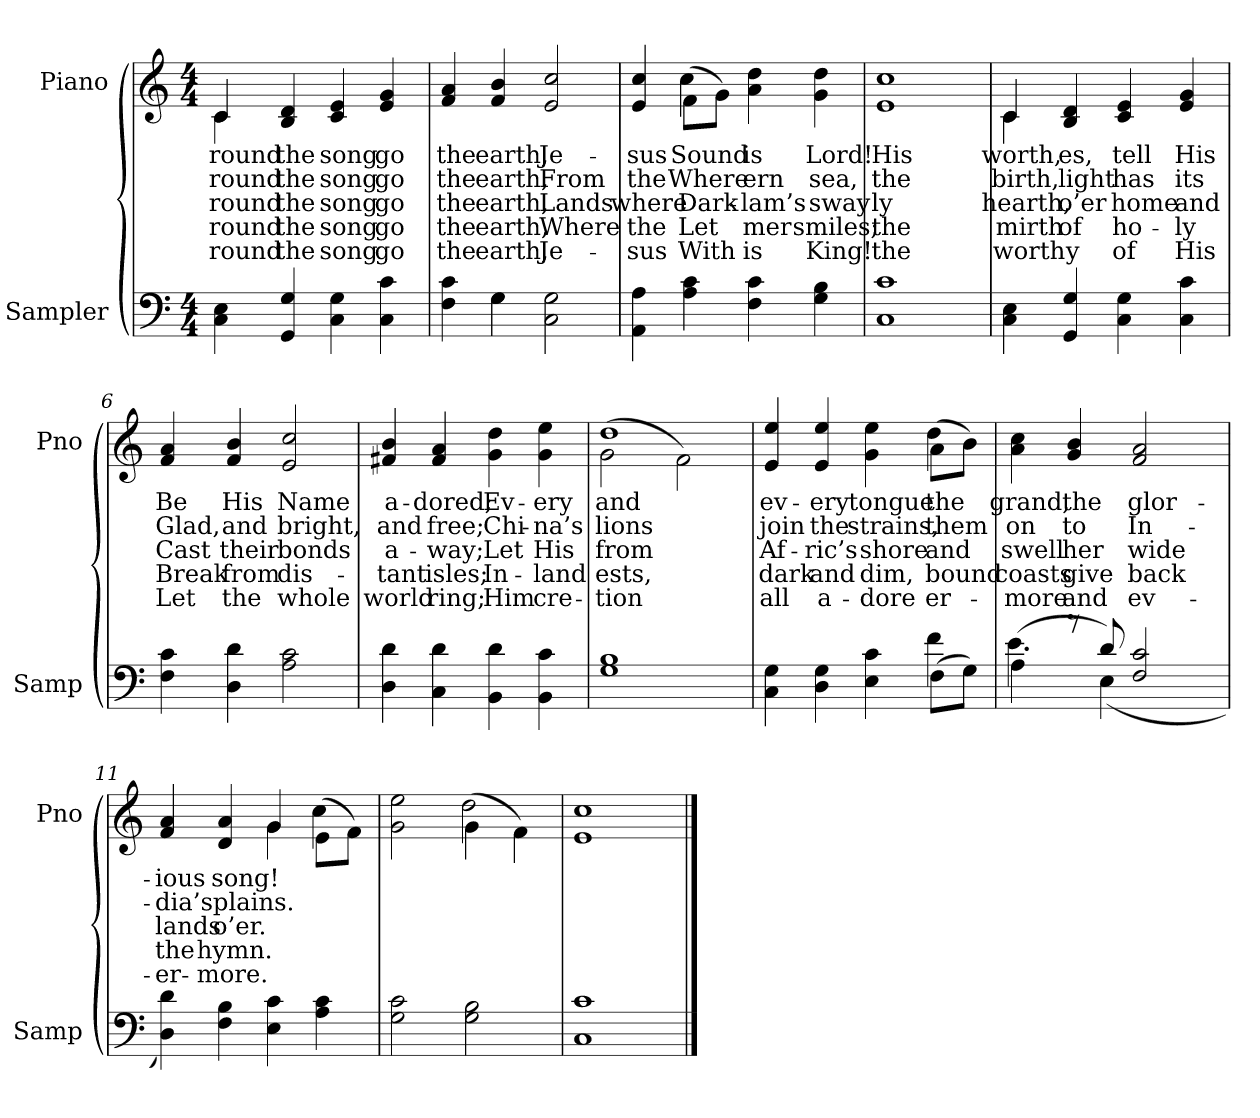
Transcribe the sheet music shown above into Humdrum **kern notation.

**kern	**kern	**text	**text	**text	**text	**text
*part2	*part1	*part1	*part1	*part1	*part1	*part1
*staff2	*staff1	*staff1	*staff1	*staff1	*staff1	*staff1
*I"Sampler	*I"Piano	*	*	*	*	*
*I'Samp	*I'Pno	*	*	*	*	*
*clefF4	*clefG2	*	*	*	*	*
*M4/4	*M4/4	*	*	*	*	*
=1	=1	=1	=1	=1	=1	=1
*	*^	*	*	*	*	*
4C 4E	4c/	4c	round	round	round	round	round
4GG 4G	4B 4d	2.ryy	the	the	the	the	the
4C 4G	4c 4e	.	song	song	song	song	song
4C 4c	4e 4g	.	go	go	go	go	go
*	*v	*v	*	*	*	*	*
=2	=2	=2	=2	=2	=2	=2
*^	*	*	*	*	*	*
4F 4c	4ryy	4f 4a	the	the	the	the	the
4G\	4G	4f 4b	earth,	earth,	earth,	earth,	earth,
2C 2G	2ryy	2e 2cc	Je-	From	Lands	Where	Je-
*v	*v	*	*	*	*	*	*
=3	=3	=3	=3	=3	=3	=3
*	*^	*	*	*	*	*
4AA 4A	4e 4cc	4ryy	-sus	the	where	the	-sus
4A 4c	(8f\L	4cc	Sound	Where	Dark-	Let	With
.	8g\J)	.	.	.	.	.	.
4F 4c	4a 4dd	2ryy	is	-ern	-lam’s	-mer	is
4G 4B	4g 4dd	.	Lord!	sea,	sway	smiles;	King!
*	*v	*v	*	*	*	*	*
=4	=4	=4	=4	=4	=4	=4
1C 1c	1e 1cc	His	the	-ly	the	the
=5	=5	=5	=5	=5	=5	=5
*	*^	*	*	*	*	*
4C 4E	4c/	4c	worth,	birth,	hearth,	mirth	worth
4GG 4G	4B 4d	2.ryy	-es,	-light	o’er	of	-y
4C 4G	4c 4e	.	tell	has	home	ho-	of
4C 4c	4e 4g	.	His	its	and	-ly	His
*	*v	*v	*	*	*	*	*
=6	=6	=6	=6	=6	=6	=6
4F 4c	4f 4a	Be	Glad,	Cast	Break	Let
4D 4d	4f 4b	His	and	their	from	the
2A 2c	2e 2cc	Name	bright,	bonds	dis-	whole
=7	=7	=7	=7	=7	=7	=7
4D 4d	4f#X 4b	a-	and	a-	-tant	world
4C 4d	4f# 4a	-dored;	free;	-way;	isles;	ring;
4BB 4d	4g 4dd	Ev-	Chi-	Let	In-	Him
4BB 4c	4g 4ee	-ery	-na’s	His	-land	cre-
=8	=8	=8	=8	=8	=8	=8
*	*^	*	*	*	*	*
1G 1B	(2g\	1dd	and	-lions	from	-ests,	-tion
.	2f\)	.	.	.	.	.	.
=9	=9	=9	=9	=9	=9	=9	=9
*^	*	*	*	*	*	*	*
4C 4G	2.ryy	4e 4ee	2.ryy	ev-	join	Af-	dark	all
4D 4G	.	4e/ 4ee/	.	-ery	the	-ric’s	and	a-
4E 4c	.	4g 4ee	.	tongue	strains,	shore	dim,	-dore
(8F\L	4f	(8a\L	4dd	the	them	and	bound	-er-
8G\J)	.	8b\J)	.	.	.	.	.	.
*	*	*v	*v	*	*	*	*	*
=10	=10	=10	=10	=10	=10	=10	=10
(4A\	4.e	4a 4cc	grand,	on	swell	coasts	-more
8r	.	4g 4b	the	to	her	give	and
8d/)	(4E	.	.	.	.	.	.
2F 2c	.	2f 2a	glor-	In-	wide	back	ev-
.	4.ryy	.	.	.	.	.	.
*v	*v	*	*	*	*	*	*
=11	=11	=11	=11	=11	=11	=11
*	*^	*	*	*	*	*
4D 4d)	4f 4a	2ryy	-ious	-dia’s	lands	the	-er-
4F 4B	4d 4a	.	song!	plains.	o’er.	hymn.	-more.
4E 4c	4g/	4g	.	.	.	.	.
4A 4c	(8e\L	4cc	.	.	.	.	.
.	8f\J)	.	.	.	.	.	.
=12	=12	=12	=12	=12	=12	=12	=12
2G 2c	2g 2ee	2ryy	.	.	.	.	.
2G 2B	(4g\	2dd	.	.	.	.	.
.	4f\)	.	.	.	.	.	.
*	*v	*v	*	*	*	*	*
=13	=13	=13	=13	=13	=13	=13
1C 1c	1e 1cc	.	.	.	.	.
==	==	==	==	==	==	==
*-	*-	*-	*-	*-	*-	*-
